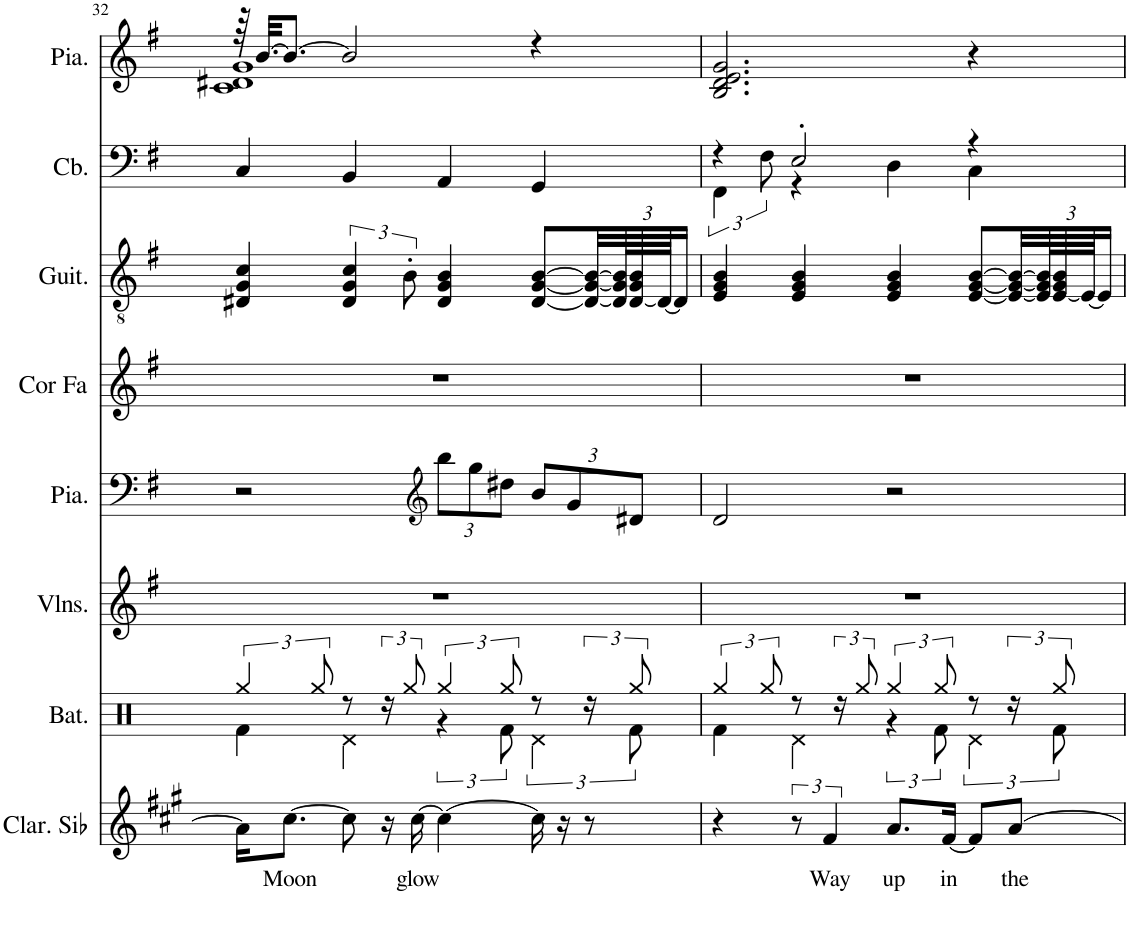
**kern	**text	**kern	**kern	**kern	**kern	**kern	**kern	**kern
*part8	*part8	*part7	*part6	*part5	*part4	*part3	*part2	*part1
*staff8	*staff8	*staff7	*staff6	*staff5	*staff4	*staff3	*staff2	*staff1
*I"Clarinette en Sib	*	*I"Batterie	*I"Violons	*I"Piano	*I"Cor en Fa	*I"Guitare acoustique	*I"Contrebasse	*I"Piano, Moonglow
*I'Clar. Sib	*	*I'Bat.	*I'Vlns.	*I'Pia.	*I'Cor Fa	*I'Guit.	*I'Cb.	*I'Pia.
!!LO:PB:g=z
*clefG2	*	*clefX	*clefG2	*clefF4	*clefG2	*clefGv2	*clefF4	*clefG2
*Trd1c2	*	*	*	*	*Trd4c7	*	*Trd7c12	*
*k[f#c#g#]	*	*k[]	*k[f#]	*k[f#]	*k[f#]	*k[f#]	*k[f#]	*k[f#]
*M4/4	*	*M4/4	*M4/4	*M4/4	*M4/4	*M4/4	*M4/4	*M4/4
=32	=32	=32	=32	=32	=32	=32	=32	=32
*	*	*^	*	*	*	*	*	*^
16a\KL]	.	6Rgg/	4Rf\	1r	2r	1r	4D#X/ 4G/ 4c/	4C/	64r	1c 1d#X 1g
.	.	.	.	.	.	.	.	.	[32.b/KKL	.
!	!LO:LY:b	!	!	!	!	!	!	!	!	!
[8.cc#\J	Moon	.	.	.	.	.	.	.	8.b/J_	.
.	.	12Rgg/	.	.	.	.	.	.	.	.
8cc#\]	.	8r	4Rd\	.	.	.	6D#/ 6G/ 6c/	4BB/	2b/]	.
16r	.	24r	.	.	.	.	.	.	.	.
.	.	12Rgg/	.	.	.	.	12B'\	.	.	.
!	!LO:LY:b	!	!	!	!	!	!	!	!	!
[16cc#\	glow	.	.	.	.	.	.	.	.	.
*	*	*	*	*	*clefG2	*	*	*	*	*
*	*	*	*	*	*Xbrackettup	*	*	*	*	*
4cc#\_	.	6Rgg/	6r	.	12bb\L	.	4D#/ 4G/ 4B/	4AA/	.	.
.	.	.	.	.	12gg\	.	.	.	.	.
.	.	12Rgg/	12Rf\	.	12dd#X\J	.	.	.	.	.
16cc#\]	.	8r	6Rd\	.	12b/L	.	[8D#/ [8G/ [8B/L	4GG/	4r	.
16r	.	.	.	.	.	.	.	.	.	.
.	.	.	.	.	12g/	.	.	.	.	.
8r	.	24r	.	.	.	.	32D#/_ 32G/_ 32B/_LL	.	.	.
*	*	*	*	*	*	*	*Xbrackettup	*	*	*
.	.	.	.	.	.	.	96D#/] 96G/] 96B/]L	.	.	.
.	.	12Rgg/	12Rf\	.	12d#X/J	.	[96D#/ 96G/ 96B/	.	.	.
.	.	.	.	.	.	.	96D#/JJ_	.	.	.
.	.	.	.	.	.	.	16D#/JJ]	.	.	.
*	*	*	*	*	*	*	*	*	*v	*v
=33	=33	=33	=33	=33	=33	=33	=33	=33	=33
*	*	*	*	*	*	*	*	*^	*
4r	.	6Rgg/	4Rf\	1r	2d/	1r	4E/ 4G/ 4B/	4r	6FF#\	2.B/ 2.d/ 2.e/ 2.g/
.	.	12Rgg/	.	.	.	.	.	.	12F#\	.
12r	.	8r	4Rd\	.	.	.	4E/ 4G/ 4B/	2E'/	4r	.
!	!LO:LY:b	!	!	!	!	!	!	!	!	!
6f#/	Way	.	.	.	.	.	.	.	.	.
.	.	24r	.	.	.	.	.	.	.	.
.	.	12Rgg/	.	.	.	.	.	.	.	.
!	!LO:LY:b	!	!	!	!	!	!	!	!	!
8.a/L	up	6Rgg/	6r	.	2r	.	4E/ 4G/ 4B/	.	4D\	.
.	.	12Rgg/	12Rf\	.	.	.	.	.	.	.
!	!LO:LY:b	!	!	!	!	!	!	!	!	!
[16f#/Jk	in	.	.	.	.	.	.	.	.	.
8f#/L]	.	8r	6Rd\	.	.	.	[8E/ [8G/ [8B/L	4r	4C\	4r
!	!LO:LY:b	!	!	!	!	!	!	!	!	!
[8a/J	the	24r	.	.	.	.	32E/_ 32G/_ 32B/_LL	.	.	.
.	.	.	.	.	.	.	96E/] 96G/] 96B/]L	.	.	.
.	.	12Rgg/	12Rf\	.	.	.	[96E/ 96G/ 96B/	.	.	.
.	.	.	.	.	.	.	96E/JJ_	.	.	.
.	.	.	.	.	.	.	16E/JJ]	.	.	.
*	*	*v	*v	*	*	*	*	*v	*v	*
=	=	=	=	=	=	=	=	=
*-	*-	*-	*-	*-	*-	*-	*-	*-
